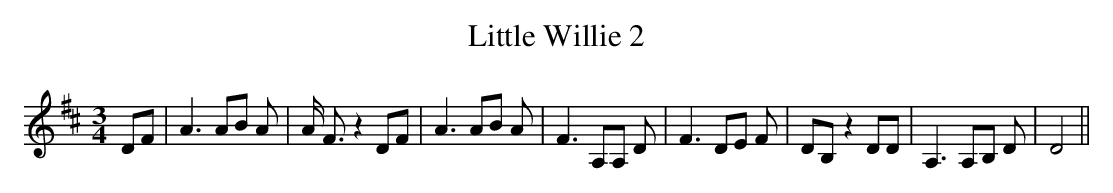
X:1
T:Little Willie 2
M:3/4
L:1/8
K:D
 DF| A3 AB A| A/2 F3/2 z2 DF| A3 AB A| F3 A,A, D| F3 DE F| DB, z2 DD|\
 A,3 A,B, D| D4||
